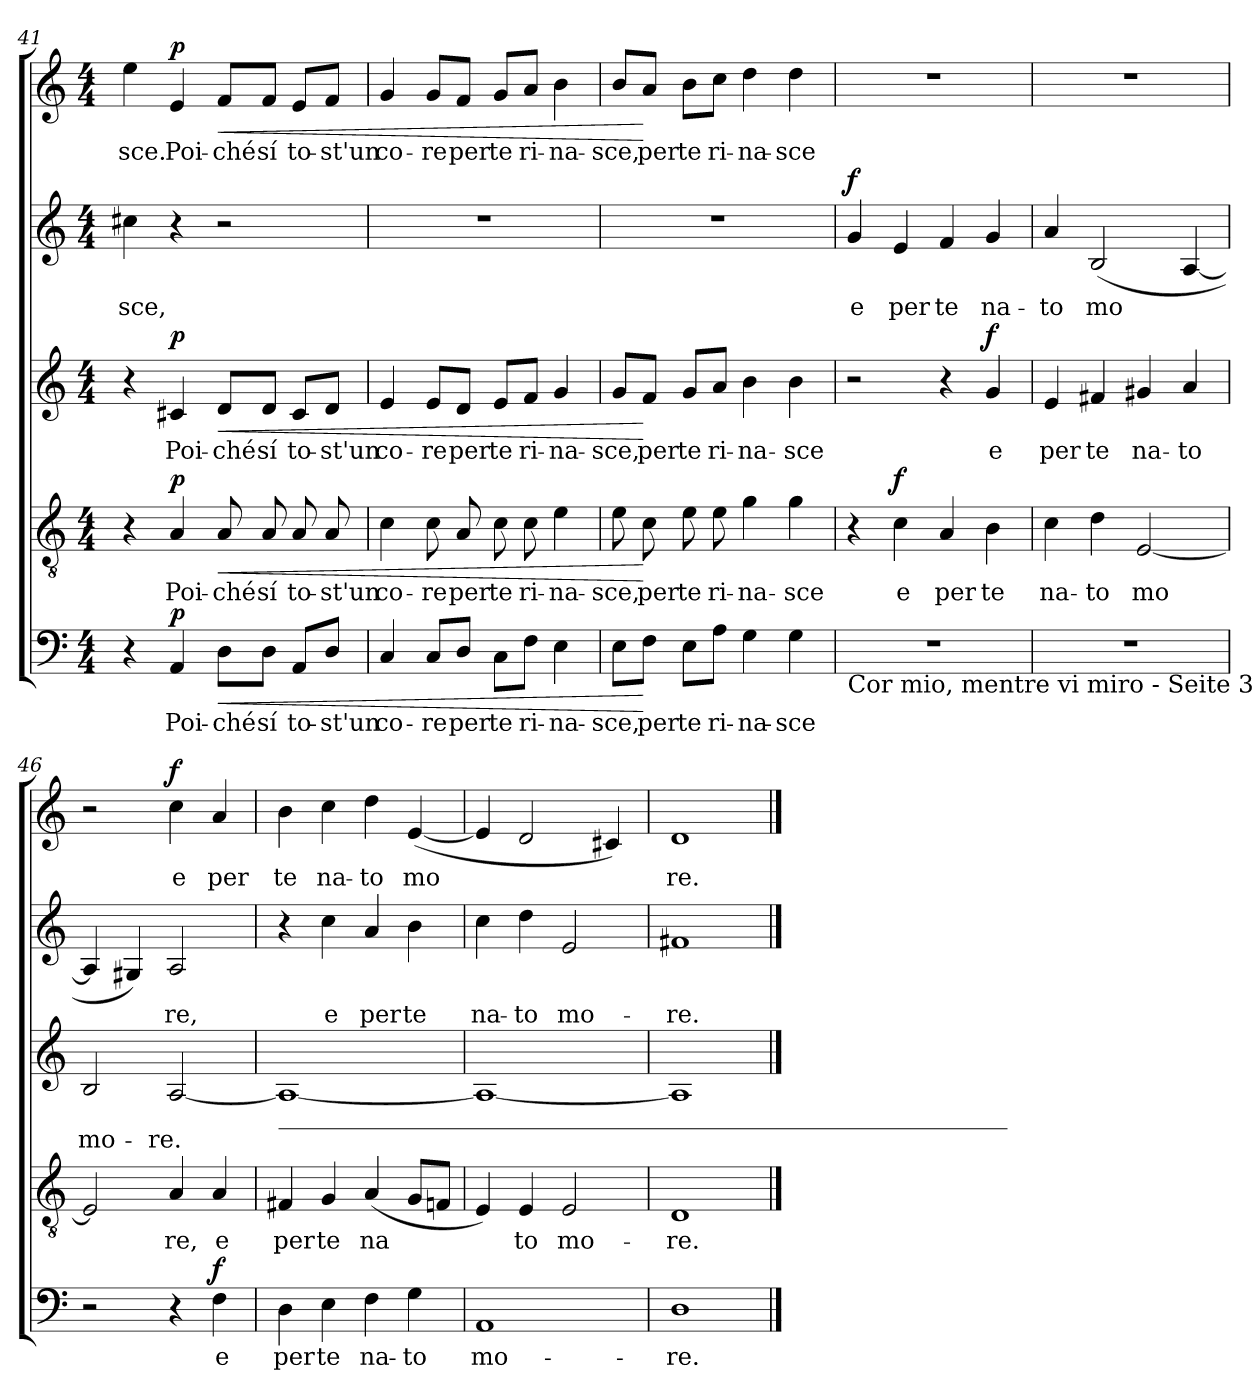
**kern	**text	**dynam	**kern	**text	**dynam	**kern	**text	**dynam	**kern	**text	**dynam	**kern	**text	**dynam
*part5	*part5	*part5	*part4	*part4	*part4	*part3	*part3	*part3	*part2	*part2	*part2	*part1	*part1	*part1
*staff5	*staff5	*staff5	*staff4	*staff4	*staff4	*staff3	*staff3	*staff3	*staff2	*staff2	*staff2	*staff1	*staff1	*staff1
*clefF4	*	*	*clefGv2	*	*	*clefG2	*	*	*clefG2	*	*	*clefG2	*	*
*k[]	*	*	*k[]	*	*	*k[]	*	*	*k[]	*	*	*k[]	*	*
*C:	*	*	*C:	*	*	*C:	*	*	*C:	*	*	*C:	*	*
*M4/4	*	*	*M4/4	*	*	*M4/4	*	*	*M4/4	*	*	*M4/4	*	*
=41	=41	=41	=41	=41	=41	=41	=41	=41	=41	=41	=41	=41	=41	=41
!	!	!	!	!	!	!	!	!	!	!LO:LY:b	!	!	!LO:LY:b	!
4r	.	.	4r	.	.	4r	.	.	4cc#X\	-sce,	.	4ee\	-sce.	.
!	!LO:LY:b	!LO:DY:a	!	!LO:LY:b	!LO:DY:a	!	!LO:LY:b	!LO:DY:a	!	!	!	!	!LO:LY:b	!LO:DY:a
4AA/	Poi-	p	4A/	Poi-	p	4c#X/	Poi-	p	4r	.	.	4e/	Poi-	p
!	!LO:LY:b	!LO:HP:b	!	!LO:LY:b	!LO:HP:b	!	!LO:LY:b	!LO:HP:b	!	!	!	!	!LO:LY:b	!LO:HP:b
8D\L	-ché	<	8A/	-ché	<	8d/L	-ché	<	2r	.	.	8f/L	-ché	<
!	!LO:LY:b	!	!	!LO:LY:b	!	!	!LO:LY:b	!	!	!	!	!	!LO:LY:b	!
8D\J	sí	.	8A/	sí	.	8d/J	sí	.	.	.	.	8f/J	sí	.
!	!LO:LY:b	!	!	!LO:LY:b	!	!	!LO:LY:b	!	!	!	!	!	!LO:LY:b	!
8AA/L	to-	.	8A/	to-	.	8c#/L	to-	.	.	.	.	8e/L	to-	.
!	!LO:LY:b	!	!	!LO:LY:b	!	!	!LO:LY:b	!	!	!	!	!	!LO:LY:b	!
8D/J	-st'un	.	8A/	-st'un	.	8d/J	-st'un	.	.	.	.	8f/J	-st'un	.
=42	=42	=42	=42	=42	=42	=42	=42	=42	=42	=42	=42	=42	=42	=42
!	!LO:LY:b	!	!	!LO:LY:b	!	!	!LO:LY:b	!	!	!	!	!	!LO:LY:b	!
4C/	co-	.	4c\	co-	.	4e/	co-	.	1r	.	.	4g/	co-	.
!	!LO:LY:b	!	!	!LO:LY:b	!	!	!LO:LY:b	!	!	!	!	!	!LO:LY:b	!
8C/L	-re	.	8c\	-re	.	8e/L	-re	.	.	.	.	8g/L	-re	.
!	!LO:LY:b	!	!	!LO:LY:b	!	!	!LO:LY:b	!	!	!	!	!	!LO:LY:b	!
8D/J	per	.	8A/	per	.	8d/J	per	.	.	.	.	8f/J	per	.
!	!LO:LY:b	!	!	!LO:LY:b	!	!	!LO:LY:b	!	!	!	!	!	!LO:LY:b	!
8C\L	te	.	8c\	te	.	8e/L	te	.	.	.	.	8g/L	te	.
!	!LO:LY:b	!	!	!LO:LY:b	!	!	!LO:LY:b	!	!	!	!	!	!LO:LY:b	!
8F\J	ri-	.	8c\	ri-	.	8f/J	ri-	.	.	.	.	8a/J	ri-	.
!	!LO:LY:b	!	!	!LO:LY:b	!	!	!LO:LY:b	!	!	!	!	!	!LO:LY:b	!
4E\	-na-	.	4e\	-na-	.	4g/	-na-	.	.	.	.	4b\	-na-	.
=43	=43	=43	=43	=43	=43	=43	=43	=43	=43	=43	=43	=43	=43	=43
!	!LO:LY:b	!	!	!LO:LY:b	!	!	!LO:LY:b	!	!	!	!	!	!LO:LY:b	!
8E\L	-sce,	.	8e\	-sce,	.	8g/L	-sce,	.	1r	.	.	8b/L	-sce,	.
!	!LO:LY:b	!	!	!LO:LY:b	!	!	!LO:LY:b	!	!	!	!	!	!LO:LY:b	!
8F\J	per	[	8c\	per	[	8f/J	per	[	.	.	.	8a/J	per	[
!	!LO:LY:b	!	!	!LO:LY:b	!	!	!LO:LY:b	!	!	!	!	!	!LO:LY:b	!
8E\L	te	.	8e\	te	.	8g/L	te	.	.	.	.	8b\L	te	.
!	!LO:LY:b	!	!	!LO:LY:b	!	!	!LO:LY:b	!	!	!	!	!	!LO:LY:b	!
8A\J	ri-	.	8e\	ri-	.	8a/J	ri-	.	.	.	.	8cc\J	ri-	.
!	!LO:LY:b	!	!	!LO:LY:b	!	!	!LO:LY:b	!	!	!	!	!	!LO:LY:b	!
4G\	-na-	.	4g\	-na-	.	4b\	-na-	.	.	.	.	4dd\	-na-	.
!	!LO:LY:b	!	!	!LO:LY:b	!	!	!LO:LY:b	!	!	!	!	!	!LO:LY:b	!
4G\	-sce	.	4g\	-sce	.	4b\	-sce	.	.	.	.	4dd\	-sce	.
!!LO:LB:g=z
=44	=44	=44	=44	=44	=44	=44	=44	=44	=44	=44	=44	=44	=44	=44
!LO:TX:b:t=Cor mio, mentre vi miro   -   Seite 3	!	!	!	!	!	!	!	!	!	!	!	!	!	!
!	!	!	!	!	!	!	!	!	!	!LO:LY:b	!LO:DY:a	!	!	!
1r	.	.	4r	.	.	2r	.	.	4g/	e	f	1r	.	.
!	!	!	!	!LO:LY:b	!LO:DY:a	!	!	!	!	!LO:LY:b	!	!	!	!
.	.	.	4c\	e	f	.	.	.	4e/	per	.	.	.	.
!	!	!	!	!LO:LY:b	!	!	!	!	!	!LO:LY:b	!	!	!	!
.	.	.	4A/	per	.	4r	.	.	4f/	te	.	.	.	.
!	!	!	!	!LO:LY:b	!	!	!LO:LY:b	!LO:DY:a	!	!LO:LY:b	!	!	!	!
.	.	.	4B\	te	.	4g/	e	f	4g/	na-	.	.	.	.
=45	=45	=45	=45	=45	=45	=45	=45	=45	=45	=45	=45	=45	=45	=45
!	!	!	!	!LO:LY:b	!	!	!LO:LY:b	!	!	!LO:LY:b	!	!	!	!
1r	.	.	4c\	na-	.	4e/	per	.	4a/	-to	.	1r	.	.
!	!	!	!	!LO:LY:b	!	!	!LO:LY:b	!	!	!LO:LY:b	!	!	!	!
.	.	.	4d\	-to	.	4f#X/	te	.	(<2B/	mo	.	.	.	.
!	!	!	!	!LO:LY:b	!	!	!LO:LY:b	!	!	!	!	!	!	!
.	.	.	[2E/	mo	.	4g#X/	na-	.	.	.	.	.	.	.
!	!	!	!	!	!	!	!LO:LY:b	!	!	!	!	!	!	!
.	.	.	.	.	.	4a/	-to	.	[4A/	.	.	.	.	.
=46	=46	=46	=46	=46	=46	=46	=46	=46	=46	=46	=46	=46	=46	=46
!	!	!	!	!	!	!	!LO:LY:b	!	!	!	!	!	!	!
2r	.	.	2E/]	.	.	2B/	mo-	.	4A/]	.	.	2r	.	.
.	.	.	.	.	.	.	.	.	4G#X/)	.	.	.	.	.
!	!	!	!	!LO:LY:b	!	!	!LO:LY:b	!	!	!LO:LY:b	!	!	!LO:LY:b	!LO:DY:a
4r	.	.	4A/	re,	.	[2A/	-re.	.	2A/	re,	.	4cc\	e	f
!	!LO:LY:b	!LO:DY:a	!	!LO:LY:b	!	!	!	!	!	!	!	!	!LO:LY:b	!
4F\	e	f	4A/	e	.	.	.	.	.	.	.	4a/	per	.
=47	=47	=47	=47	=47	=47	=47	=47	=47	=47	=47	=47	=47	=47	=47
!	!	!	!	!	!	!LO:TX:b:t=____________________________________________________________	!	!	!	!	!	!	!	!
!	!LO:LY:b	!	!	!LO:LY:b	!	!	!	!	!	!	!	!	!LO:LY:b	!
4D\	per	.	4F#X/	per	.	1A_	.	.	4r	.	.	4b\	te	.
!	!LO:LY:b	!	!	!LO:LY:b	!	!	!	!	!	!LO:LY:b	!	!	!LO:LY:b	!
4E\	te	.	4G/	te	.	.	.	.	4cc\	e	.	4cc\	na-	.
!	!LO:LY:b	!	!	!LO:LY:b	!	!	!	!	!	!LO:LY:b	!	!	!LO:LY:b	!
4F\	na-	.	(<4A/	na	.	.	.	.	4a/	per	.	4dd\	-to	.
!	!LO:LY:b	!	!	!	!	!	!	!	!	!LO:LY:b	!	!	!LO:LY:b	!
4G\	-to	.	8G/L	.	.	.	.	.	4b\	te	.	(<[4e/	mo	.
.	.	.	8Fn/J	.	.	.	.	.	.	.	.	.	.	.
=48	=48	=48	=48	=48	=48	=48	=48	=48	=48	=48	=48	=48	=48	=48
!	!LO:LY:b	!	!	!	!	!	!	!	!	!LO:LY:b	!	!	!	!
1AA	mo-	.	4E/)	.	.	1A_	.	.	4cc\	na-	.	4e/]	.	.
!	!	!	!	!LO:LY:b	!	!	!	!	!	!LO:LY:b	!	!	!	!
.	.	.	4E/	to	.	.	.	.	4dd\	-to	.	2d/	.	.
!	!	!	!	!LO:LY:b	!	!	!	!	!	!LO:LY:b	!	!	!	!
.	.	.	2E/	mo-	.	.	.	.	2e/	mo-	.	.	.	.
.	.	.	.	.	.	.	.	.	.	.	.	4c#X/)	.	.
=49	=49	=49	=49	=49	=49	=49	=49	=49	=49	=49	=49	=49	=49	=49
!	!LO:LY:b	!	!	!LO:LY:b	!	!	!	!	!	!LO:LY:b	!	!	!LO:LY:b	!
1D	-re.	.	1D	-re.	.	1A]	.	.	1f#X	-re.	.	1d	re.	.
==	==	==	==	==	==	==	==	==	==	==	==	==	==	==
*-	*-	*-	*-	*-	*-	*-	*-	*-	*-	*-	*-	*-	*-	*-
